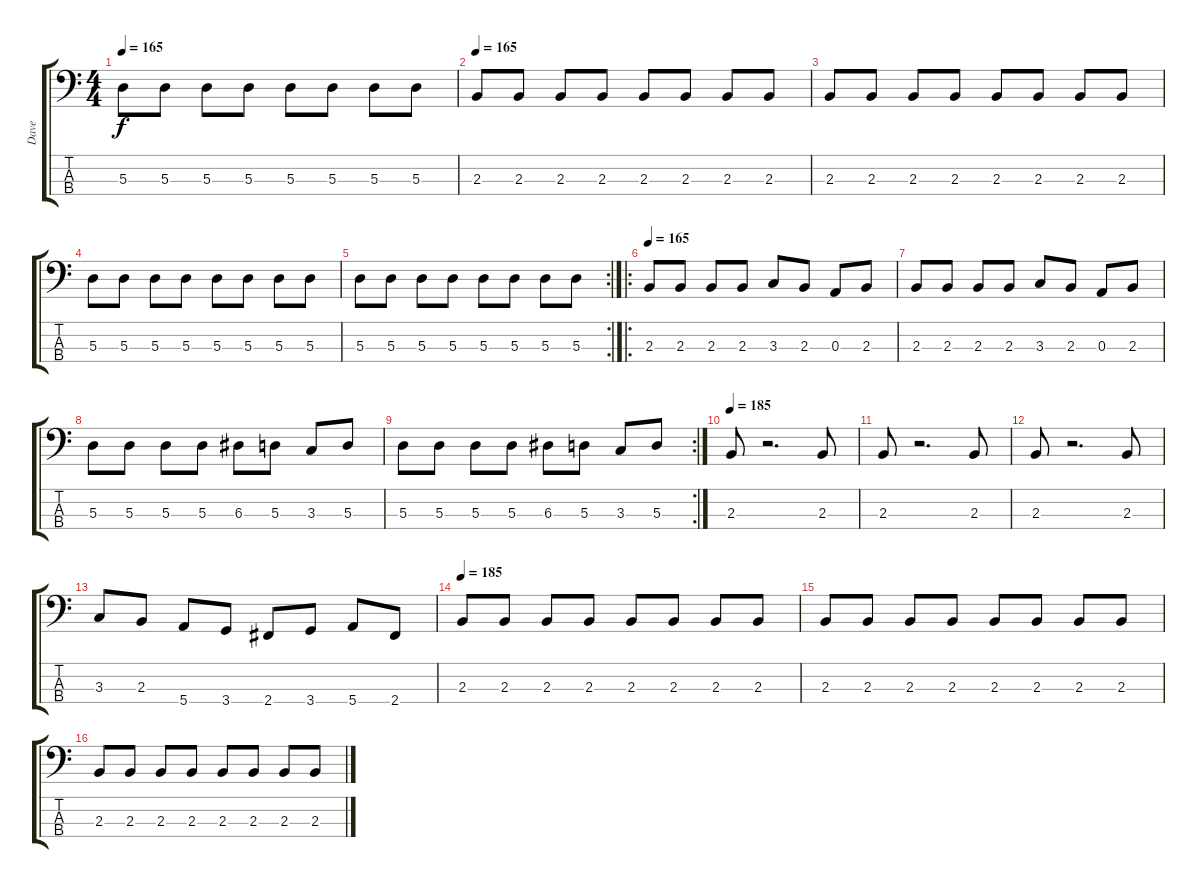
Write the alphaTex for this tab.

\track ("Dave" "Dave") {instrument electricbassfinger}
\staff {score tabs}
\tuning (G2 D2 A1 E1) {hide}
\ts (4 4)
\tempo 165
\clef f4
\ks c
5.3.8{dy f} 5.3.8 5.3.8 5.3.8 5.3.8 5.3.8 5.3.8 5.3.8 |
\tempo 165
2.3.8 2.3.8 2.3.8 2.3.8 2.3.8 2.3.8 2.3.8 2.3.8 |
2.3.8 2.3.8 2.3.8 2.3.8 2.3.8 2.3.8 2.3.8 2.3.8 |
5.3.8 5.3.8 5.3.8 5.3.8 5.3.8 5.3.8 5.3.8 5.3.8 |
\rc 2
5.3.8 5.3.8 5.3.8 5.3.8 5.3.8 5.3.8 5.3.8 5.3.8 |
\ro
\tempo 165
2.3.8 2.3.8 2.3.8 2.3.8 3.3.8 2.3.8 0.3.8 2.3.8 |
2.3.8 2.3.8 2.3.8 2.3.8 3.3.8 2.3.8 0.3.8 2.3.8 |
5.3.8 5.3.8 5.3.8 5.3.8 6.3.8 5.3.8 3.3.8 5.3.8 |
\rc 2
5.3.8 5.3.8 5.3.8 5.3.8 6.3.8 5.3.8 3.3.8 5.3.8 |
\tempo 185
2.3.8 r.2{d} 2.3.8 |
2.3.8 r.2{d} 2.3.8 |
2.3.8 r.2{d} 2.3.8 |
3.3.8 2.3.8 5.4.8 3.4.8 2.4.8 3.4.8 5.4.8 2.4.8 |
\tempo 185
2.3.8 2.3.8 2.3.8 2.3.8 2.3.8 2.3.8 2.3.8 2.3.8 |
2.3.8 2.3.8 2.3.8 2.3.8 2.3.8 2.3.8 2.3.8 2.3.8 |
2.3.8 2.3.8 2.3.8 2.3.8 2.3.8 2.3.8 2.3.8 2.3.8
